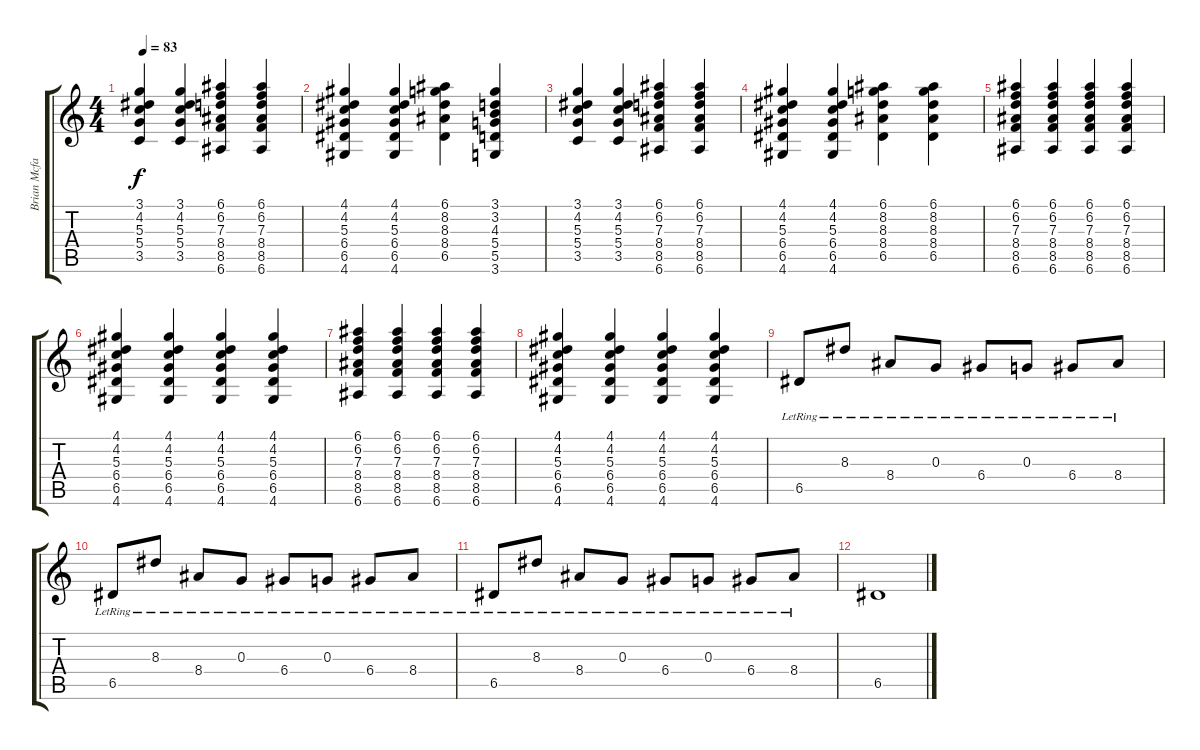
\track ("Brian Mcfadden (guitar)" "Brian Mcfa") {instrument acousticguitarsteel}
\staff {score tabs}
\tuning (E4 B3 G3 D3 A2 E2) {hide}
\ts (4 4)
\tempo 83
\clef g2
\ks c
(3.1 4.2 5.3 5.4 3.5).4{dy f} (3.1 4.2 5.3 5.4 3.5).4 (6.1 6.2 7.3 8.4 8.5 6.6).4 (6.1 6.2 7.3 8.4 8.5 6.6).4 |
(4.1 4.2 5.3 6.4 6.5 4.6).4 (4.1 4.2 5.3 6.4 6.5 4.6).4 (6.1 8.2 8.3 8.4 6.5).4 (3.1 3.2 4.3 5.4 5.5 3.6).4 |
(3.1 4.2 5.3 5.4 3.5).4 (3.1 4.2 5.3 5.4 3.5).4 (6.1 6.2 7.3 8.4 8.5 6.6).4 (6.1 6.2 7.3 8.4 8.5 6.6).4 |
(4.1 4.2 5.3 6.4 6.5 4.6).4 (4.1 4.2 5.3 6.4 6.5 4.6).4 (6.1 8.2 8.3 8.4 6.5).4 (6.1 8.2 8.3 8.4 6.5).4 |
(6.1 6.2 7.3 8.4 8.5 6.6).4 (6.1 6.2 7.3 8.4 8.5 6.6).4 (6.1 6.2 7.3 8.4 8.5 6.6).4 (6.1 6.2 7.3 8.4 8.5 6.6).4 |
(4.1 4.2 5.3 6.4 6.5 4.6).4 (4.1 4.2 5.3 6.4 6.5 4.6).4 (4.1 4.2 5.3 6.4 6.5 4.6).4 (4.1 4.2 5.3 6.4 6.5 4.6).4 |
(6.1 6.2 7.3 8.4 8.5 6.6).4 (6.1 6.2 7.3 8.4 8.5 6.6).4 (6.1 6.2 7.3 8.4 8.5 6.6).4 (6.1 6.2 7.3 8.4 8.5 6.6).4 |
(4.1 4.2 5.3 6.4 6.5 4.6).4 (4.1 4.2 5.3 6.4 6.5 4.6).4 (4.1 4.2 5.3 6.4 6.5 4.6).4 (4.1 4.2 5.3 6.4 6.5 4.6).4 |
6.5{lr}.8{volume 16} 8.3{lr}.8 8.4{lr}.8 0.3{lr}.8 6.4{lr}.8 0.3{lr}.8 6.4{lr}.8 8.4{lr}.8 |
6.5{lr}.8 8.3{lr}.8 8.4{lr}.8 0.3{lr}.8 6.4{lr}.8 0.3{lr}.8 6.4{lr}.8 8.4{lr}.8 |
6.5{lr}.8 8.3{lr}.8 8.4{lr}.8 0.3{lr}.8 6.4{lr}.8 0.3{lr}.8 6.4{lr}.8 8.4{lr}.8 |
6.5.1
